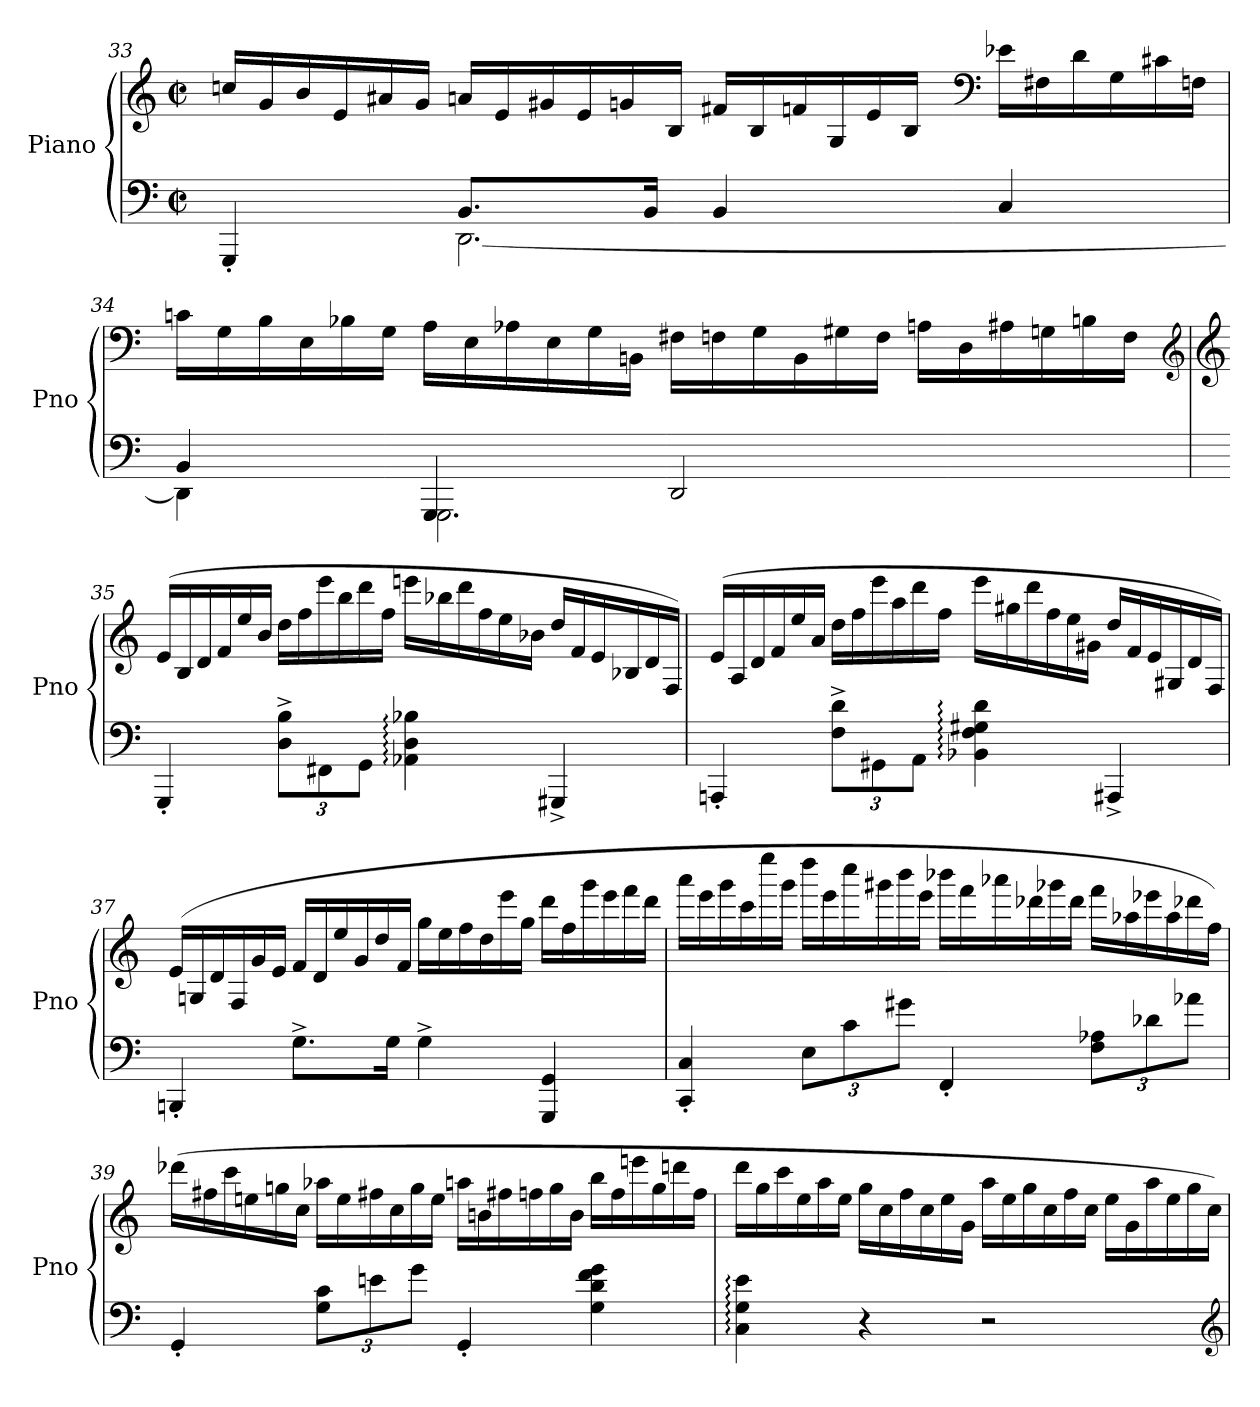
**kern	**kern
*part1	*part1
*staff2	*staff1
*I"Piano	*
*I'Pno	*
!!LO:PB:g=z
*clefF4	*clefG2
*k[]	*k[]
*C:	*C:
*M2/2	*M2/2
*met(c|)	*met(c|)
=33	=33
*^	*
*	*	*Xtuplet
4GGG'/	4ryy	24ccn/LL
.	.	24g/
.	.	24b/
.	.	24e/
.	.	24a#X/
.	.	24g/JJ
8.BB/L	[2.DD\	24an/LL
.	.	24e/
.	.	24g#X/
.	.	24e/
.	.	24gn/
16BB/Jk	.	.
.	.	24B/JJ
4BB/	.	24f#X/LL
.	.	24B/
.	.	24fn/
.	.	24G/
.	.	24e/
.	.	24B/JJ
*	*	*clefF4
4C/	.	24e-X\LL
.	.	24F#X\
.	.	24d\
.	.	24G\
.	.	24c#X\
.	.	24Fn\JJ
=34	=34	=34
4BB/	4DD\]	24cn\LL
.	.	24G\
.	.	24B\
.	.	24E\
.	.	24B-X\
.	.	24G\JJ
4GGG/	2.GGG\	24A\LL
.	.	24E\
.	.	24A-X\
.	.	24E\
.	.	24G\
.	.	24BBn\JJ
2DD/	.	24F#X\LL
.	.	24Fn\
.	.	24G\
.	.	24BB\
.	.	24G#X\
.	.	24F\JJ
.	.	24An\LL
.	.	24D\
.	.	24A#X\
.	.	24Gn\
.	.	24Bn\
.	.	24F\JJ
*v	*v	*
*	*clefG2
!!LO:LB:g=z
=35	=35
*	*clefG2
4GGG'/	(24e/LL
.	24B/
.	24d/
.	24f/
.	24ee/
.	24b/JJ
*Xbrackettup	*
12D\^ 12B\^L	24dd\LL
.	24ff\
12FF#X\	24eee\
.	24bb\
12GG\J	24ddd\
.	24ff\JJ
4AA-X\: 4D\: 4B-X\:	24eeen\LL
.	24bb-X\
.	24ddd\
.	24ff\
.	24ee\
.	24b-X\JJ
4GGG#X^/	24dd/LL
.	24f/
.	24e/
.	24B-X/
.	24d/
.	24F/JJ)
=36	=36
4AAAn'/	(24e/LL
.	24A/
.	24d/
.	24f/
.	24ee/
.	24a/JJ
12F\^ 12d\^L	24dd\LL
.	24ff\
12GG#X\	24eee\
.	24aa\
12AA\J	24ddd\
.	24ff\JJ
4BB-X\: 4F\: 4G#X\: 4d\:	24eee\LL
.	24gg#X\
.	24ddd\
.	24ff\
.	24ee\
.	24g#X\JJ
4AAA#X^/	24dd/LL
.	24f/
.	24e/
.	24G#X/
.	24d/
.	24F/JJ)
!!LO:LB:g=z
=37	=37
4BBBn'/	(24e/LL
.	24Gn/
.	24d/
.	24F/
.	24g/
.	24e/JJ
8.G^\L	24f/LL
.	24d/
.	24ee/
.	24g/
.	24dd/
16G\Jk	.
.	24f/JJ
4G^\	24gg\LL
.	24ee\
.	24ff\
.	24dd\
.	24eee\
.	24gg\JJ
4GGG/ 4GG/	24ddd\LL
.	24ff\
.	24ggg\
.	24eee\
.	24fff\
.	24ddd\JJ
=38	=38
4CC/' 4C/'	24aaa\LL
.	24eee\
.	24ggg\
.	24ccc\
.	24eeee\
.	24ggg\JJ
12E\L	24dddd\LL
.	24eee\
12c\	24cccc\
.	24ggg#X\
12g#X\J	24bbb\
.	24eee\JJ
4FF'/	24bbb-X\LL
.	24fff\
.	24aaa-X\
.	24ddd-X\
.	24ggg-X\
.	24ddd-\JJ
12F\ 12A-X\L	24fff\LL
.	24aa-X\
12d-X\	24eee-X\
.	24aa-\
12a-X\J	24ddd-X\
.	24ff\JJ)
!!LO:LB:g=z
=39	=39
4GG'/	(24ddd-X\LL
.	24ff#X\
.	24ccc\
.	24een\
.	24ggn\
.	24cc\JJ
12G\ 12c\L	24aa-X\LL
.	24ee\
12en\	24ff#X\
.	24cc\
12g\J	24gg\
.	24ee\JJ
4GG'/	24aan\LL
.	24bn\
.	24ff#X\
.	24ffn\
.	24gg\
.	24b\JJ
4G\ 4d\ 4f\ 4g\	24bb\LL
.	24ff\
.	24eeen\
.	24gg\
.	24dddn\
.	24ff\JJ
=40	=40
4C\: 4G\: 4e\:	24ddd\LL
.	24gg\
.	24ccc\
.	24ee\
.	24aa\
.	24ee\JJ
4r	24gg\LL
.	24cc\
.	24ff\
.	24cc\
.	24ee\
.	24g\JJ
2r	24aa\LL
.	24ee\
.	24gg\
.	24cc\
.	24ff\
.	24cc\JJ
.	24ee\LL
.	24g\
.	24aa\
.	24ee\
.	24gg\
.	24cc\JJ)
*clefG2	*
=	=
*-	*-
